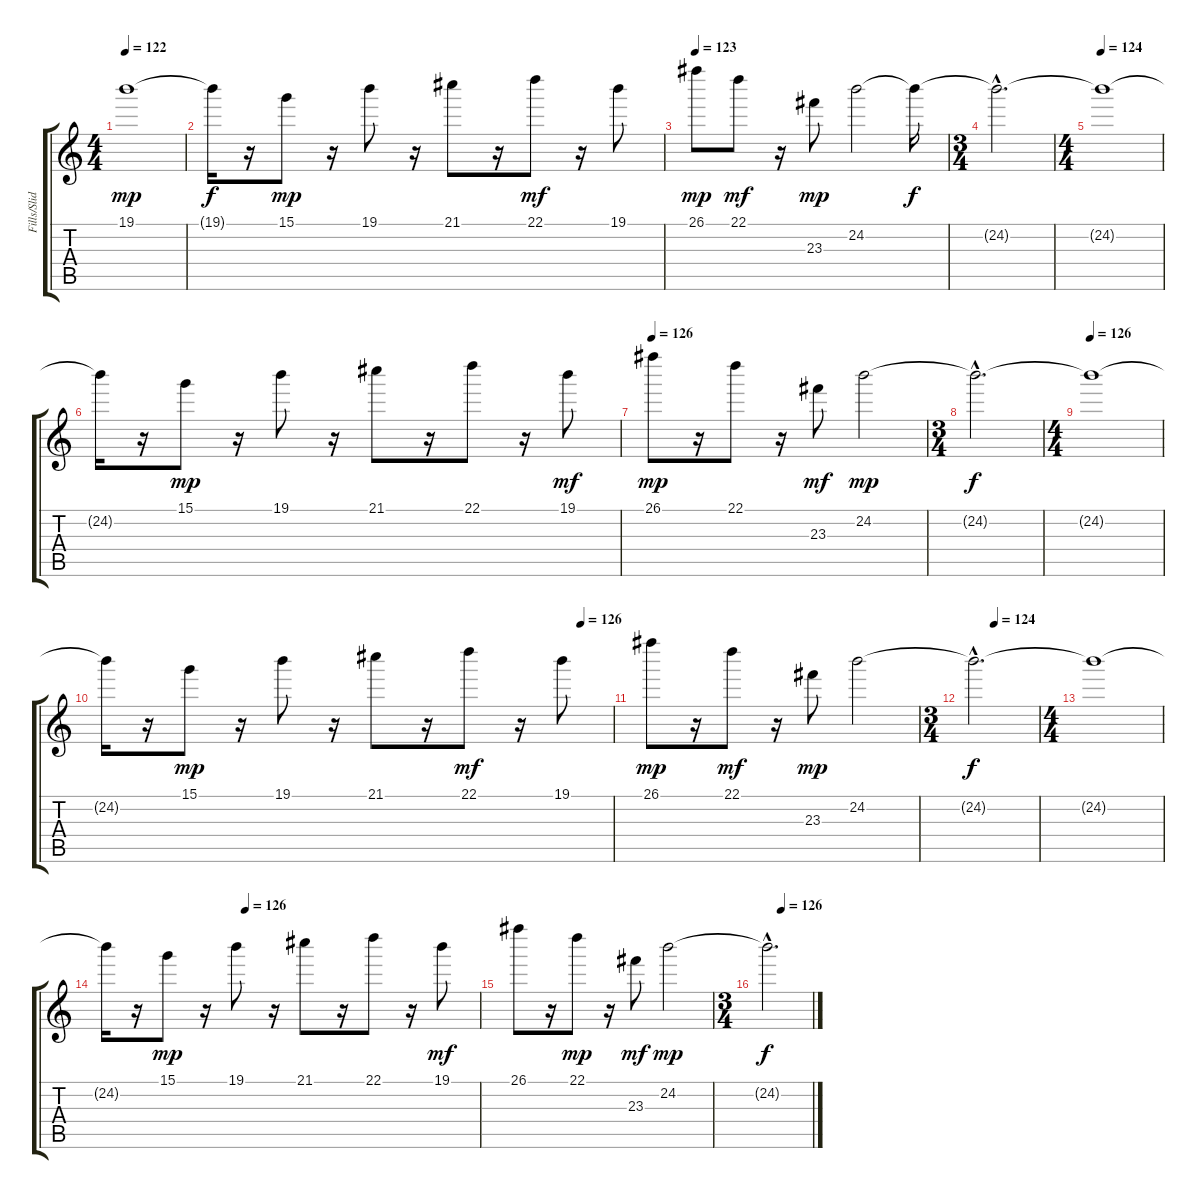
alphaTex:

\track ("Fills/Slide" "Fills/Slid") {instrument distortionguitar}
\staff {score tabs}
\tuning (E4 B3 G3 D3 A2 E2) {hide}
\ts (4 4)
\tempo 122
\clef g2
\ks c
19.1.1{dy mp balance 4 instrument percussiveorgan} |
19.1{t}.16{dy f} r.16 15.1.8{dy mp} r.16 19.1.8 r.16 21.1.8 r.16 22.1.8{dy mf} r.16 19.1.8 |
\tempo 123
26.1.8{dy mp} 22.1.8{dy mf} r.16 23.3.8{dy mp} 24.2.2 24.2{t}.16{dy f} |
\ts (3 4)
24.2{hac t}.2{d} |
\ts (4 4)
\tempo 124
24.2{t}.1 |
24.2{t}.16 r.16 15.1.8{dy mp} r.16 19.1.8 r.16 21.1.8 r.16 22.1.8 r.16 19.1.8{dy mf} |
\tempo 126
26.1.8{dy mp} r.16 22.1.8 r.16 23.3.8{dy mf} 24.2.2{dy mp} |
\ts (3 4)
24.2{hac t}.2{d dy f} |
\ts (4 4)
\tempo 126
24.2{t}.1 |
\tempo (126 0.9375)
24.2{t}.16 r.16 15.1.8{dy mp} r.16 19.1.8 r.16 21.1.8 r.16 22.1.8{dy mf} r.16 19.1.8 |
26.1.8{dy mp} r.16 22.1.8{dy mf} r.16 23.3.8{dy mp} 24.2.2 |
\ts (3 4)
\tempo (124 0.3333333333333333)
24.2{hac t}.2{d dy f} |
\ts (4 4)
24.2{t}.1 |
\tempo (126 0.375)
24.2{t}.16 r.16 15.1.8{dy mp} r.16 19.1.8 r.16 21.1.8 r.16 22.1.8 r.16 19.1.8{dy mf} |
26.1.8 r.16 22.1.8{dy mp} r.16 23.3.8{dy mf} 24.2.2{dy mp} |
\ts (3 4)
\tempo (126 0.3333333333333333)
24.2{hac t}.2{d dy f}
